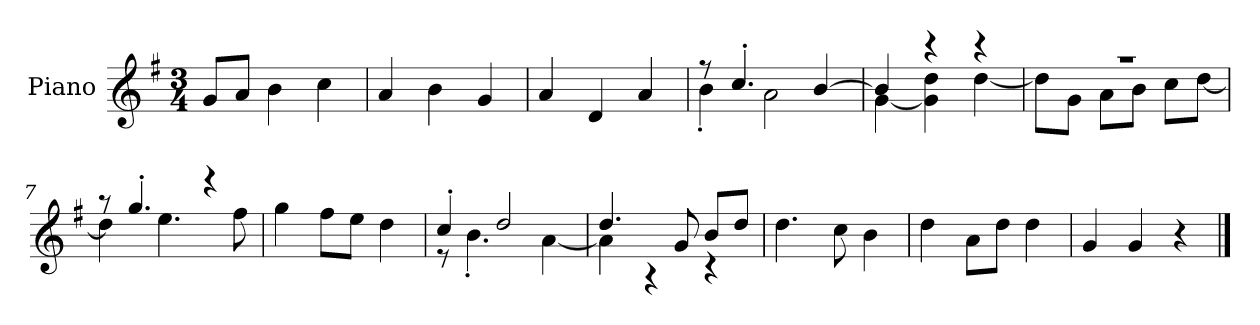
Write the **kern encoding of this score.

**kern
*part1
*staff1
*I"Piano
*I'P-no
*clefG2
*k[f#]
*M3/4
*MM176
=1
8g/L
8a/J
4b\
4cc\
=2
4a/
4b\
4g/
=3
4a/
4d/
4a/
=4
*^
8r	4b'\
4.cc'/	.
.	2a\
[4b/	.
=5	=5
4b/]	[4g\
4r	4g\] 4dd\
4r	[4dd\
=6	=6
2.r	8dd\L]
.	8g\J
.	8a\L
.	8b\J
.	8cc\L
.	[8dd\J
=7	=7
8r	4dd\]
4.gg'/	.
.	4.ee\
4r	.
.	8ff#\
*v	*v
=8
4gg\
8ff#\L
8ee\J
4dd\
!!LO:LB:g=z
=9
*^
4cc'/	8r
.	4.b'\
2dd/	.
.	[4a\
=10	=10
4.dd/	4a\]
.	4r
8g/	.
8b/L	4r
8dd/J	.
*v	*v
=11
4.dd\
8cc\
4b\
=12
4dd\
8a\L
8dd\J
4dd\
=13
4g/
4g/
4r
==
*-
